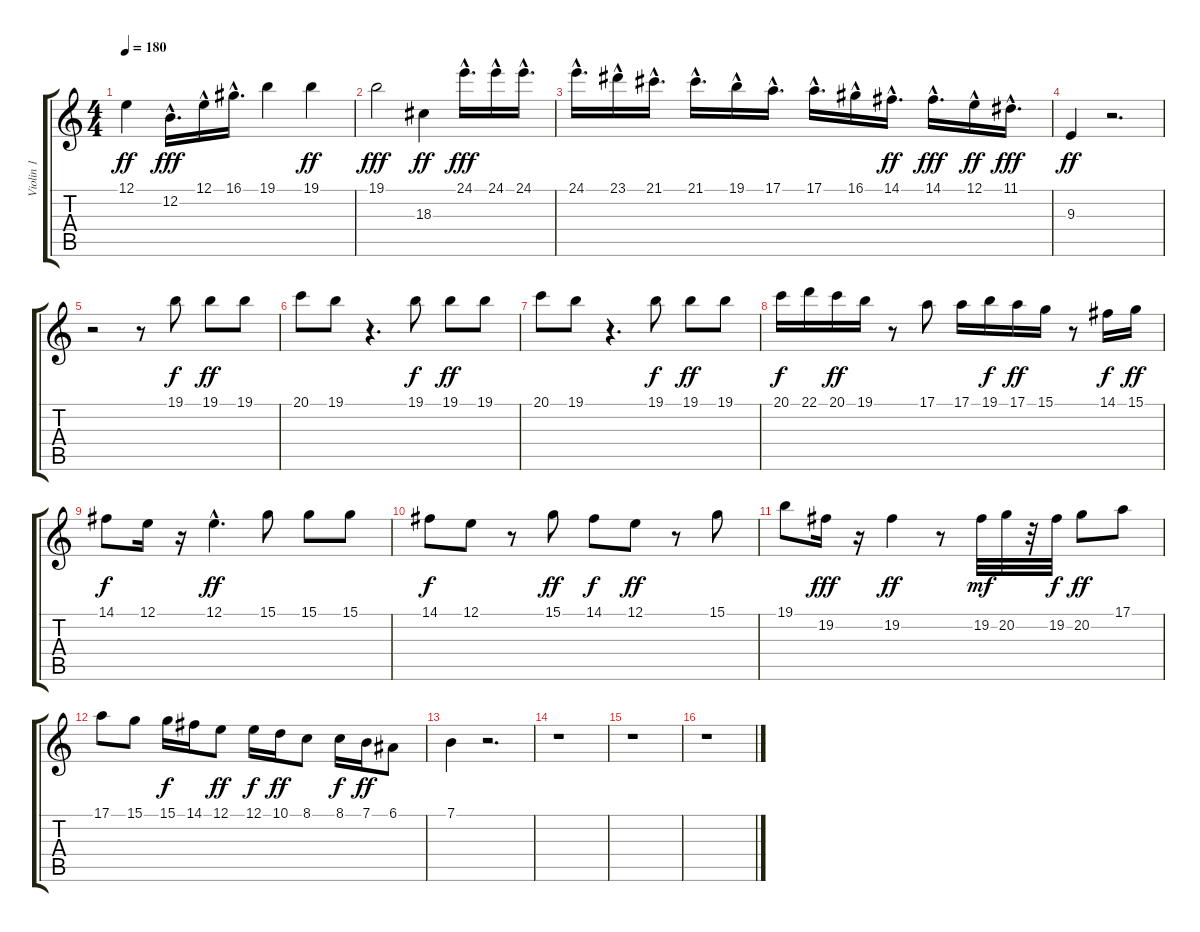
\track ("Violin 1" "Violin 1") {instrument stringensemble1}
\staff {score tabs}
\tuning (E4 B3 G3 D3 A2 E2) {hide}
\ts (4 4)
\tempo 180
\clef g2
\ks c
12.1.4{dy ff} 12.2{hac}.16{d dy fff} 12.1{hac}.16 16.1{hac}.16{d} 19.1.4 19.1.4{dy ff} |
19.1.2{dy fff} 18.3.4{dy ff} 24.1{hac}.16{d dy fff} 24.1{hac}.16 24.1{hac}.16{d} |
24.1{hac}.16{d} 23.1{hac}.16 21.1{hac}.16{d} 21.1{hac}.16{d} 19.1{hac}.16 17.1{hac}.16{d} 17.1{hac}.16{d} 16.1{hac}.16 14.1{hac}.16{d dy ff} 14.1{hac}.16{d dy fff} 12.1{hac}.16{dy ff} 11.1{hac}.16{d dy fff} |
9.3.4{dy ff instrument stringensemble1} r.2{d} |
r.2 r.8 19.1.8{dy f} 19.1.8{dy ff} 19.1.8 |
20.1.8 19.1.8 r.4{d} 19.1.8{dy f} 19.1.8{dy ff} 19.1.8 |
20.1.8 19.1.8 r.4{d} 19.1.8{dy f} 19.1.8{dy ff} 19.1.8 |
20.1.16{dy f} 22.1.16 20.1.16{dy ff} 19.1.16 r.8 17.1.8 17.1.16 19.1.16{dy f} 17.1.16{dy ff} 15.1.16 r.8 14.1.16{dy f} 15.1.16{dy ff} |
14.1.8{dy f} 12.1.16 r.16 12.1{hac}.4{d dy ff} 15.1.8 15.1.8 15.1.8 |
14.1.8{dy f} 12.1.8 r.8 15.1.8{dy ff} 14.1.8{dy f} 12.1.8{dy ff} r.8 15.1.8 |
19.1.8 19.2.16{dy fff} r.16 19.2.4{dy ff} r.8 19.2.32{dy mf} 20.2.32 r.32 19.2.32{dy f} 20.2.8{dy ff} 17.1.8 |
17.1.8 15.1.8 15.1.16{dy f} 14.1.16 12.1.8{dy ff} 12.1.16{dy f} 10.1.16{dy ff} 8.1.8 8.1.16{dy f} 7.1.16{dy ff} 6.1.8 |
7.1.4 r.2{d} |
r.1 |
r.1 |
r.1
